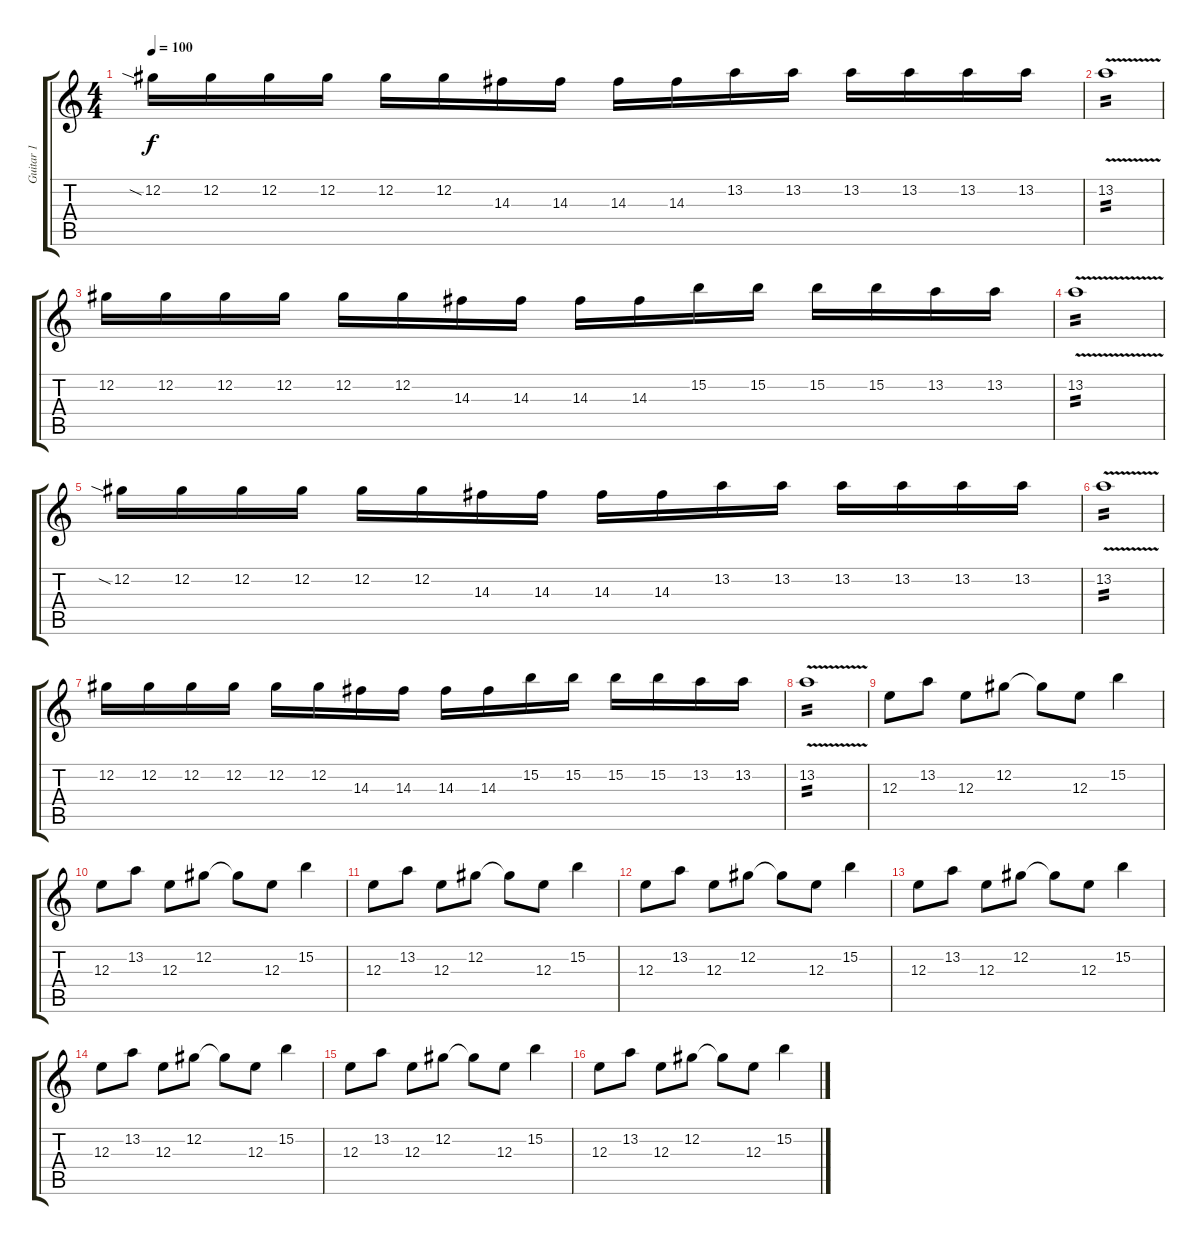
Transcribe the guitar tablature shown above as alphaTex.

\track ("Guitar 1" "Guitar 1") {instrument distortionguitar}
\staff {score tabs}
\tuning (Db4 Ab3 E3 B2 Gb2 Db2) {hide}
\ts (4 4)
\tempo 100
\clef g2
\ks c
12.2{sia}.16{dy f} 12.2.16 12.2.16 12.2.16 12.2.16 12.2.16 14.3.16 14.3.16 14.3.16 14.3.16 13.2.16 13.2.16 13.2.16 13.2.16 13.2.16 13.2.16 |
13.2{v}.1{tp 2} |
12.2.16 12.2.16 12.2.16 12.2.16 12.2.16 12.2.16 14.3.16 14.3.16 14.3.16 14.3.16 15.2.16 15.2.16 15.2.16 15.2.16 13.2.16 13.2.16 |
13.2{v}.1{tp 2} |
12.2{sia}.16 12.2.16 12.2.16 12.2.16 12.2.16 12.2.16 14.3.16 14.3.16 14.3.16 14.3.16 13.2.16 13.2.16 13.2.16 13.2.16 13.2.16 13.2.16 |
13.2{v}.1{tp 2} |
12.2.16 12.2.16 12.2.16 12.2.16 12.2.16 12.2.16 14.3.16 14.3.16 14.3.16 14.3.16 15.2.16 15.2.16 15.2.16 15.2.16 13.2.16 13.2.16 |
13.2{v}.1{tp 2} |
12.3.8 13.2.8 12.3.8 12.2.8 12.2{t}.8 12.3.8 15.2.4 |
12.3.8 13.2.8 12.3.8 12.2.8 12.2{t}.8 12.3.8 15.2.4 |
12.3.8 13.2.8 12.3.8 12.2.8 12.2{t}.8 12.3.8 15.2.4 |
12.3.8 13.2.8 12.3.8 12.2.8 12.2{t}.8 12.3.8 15.2.4 |
12.3.8 13.2.8 12.3.8 12.2.8 12.2{t}.8 12.3.8 15.2.4 |
12.3.8 13.2.8 12.3.8 12.2.8 12.2{t}.8 12.3.8 15.2.4 |
12.3.8 13.2.8 12.3.8 12.2.8 12.2{t}.8 12.3.8 15.2.4 |
12.3.8 13.2.8 12.3.8 12.2.8 12.2{t}.8 12.3.8 15.2.4
